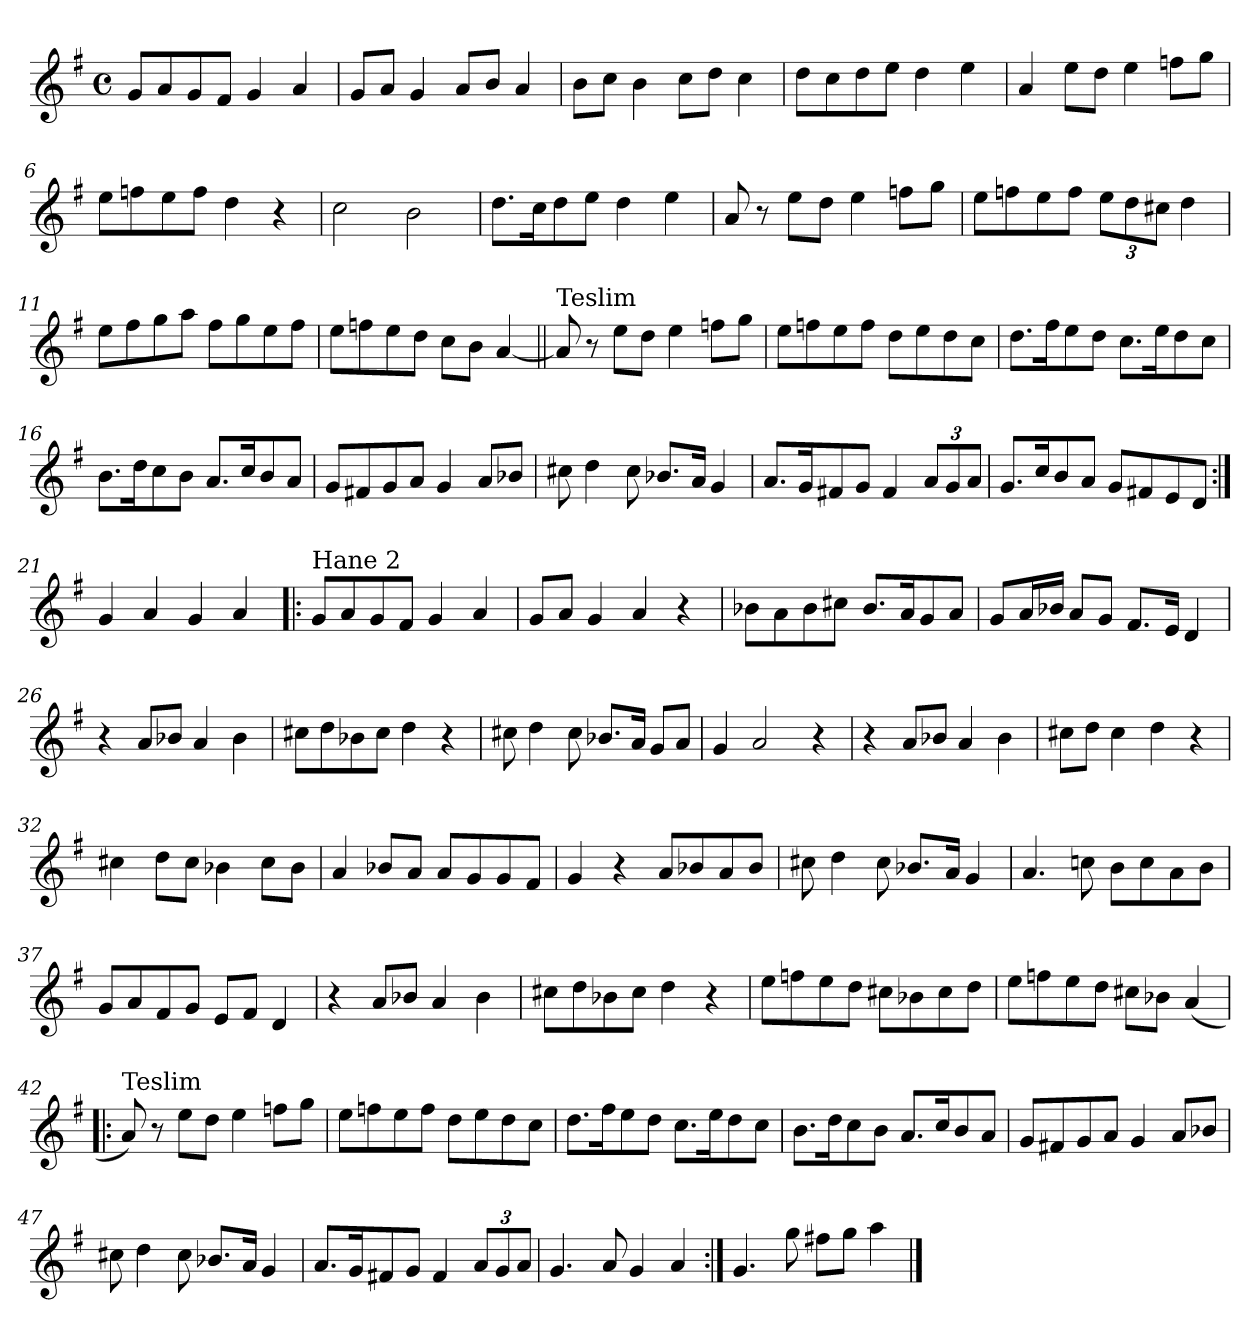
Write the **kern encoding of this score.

**kern
*part1
*staff1
*clefG2
*k[f#]
*G:
*M4/4
*met(c)
=1
8g/L
8a/
8g/
8f#/J
4g/
4a/
=2
8g/L
8a/J
4g/
8a/L
8b/J
4a/
=3
8b\L
8cc\J
4b\
8cc\L
8dd\J
4cc\
=4
8dd\L
8cc\
8dd\
8ee\J
4dd\
4ee\
!!LO:LB:g=z
=5
4a/
8ee\L
8dd\J
4ee\
8ffn\L
8gg\J
=6
8ee\L
8ffn\
8ee\
8ff\J
4dd\
4r
=7
2cc\
2b\
=8
8.dd\L
16cc\K
8dd\
8ee\J
4dd\
4ee\
=9
8a/
8r
8ee\L
8dd\J
4ee\
8ffn\L
8gg\J
!!LO:LB:g=z
=10
8ee\L
8ffn\
8ee\
8ff\J
*Xbrackettup
12ee\L
12dd\
12cc#X\J
4dd\
=11
8ee\L
8ff#\
8gg\
8aa\J
8ff#\L
8gg\
8ee\
8ff#\J
=12
8ee\L
8ffn\
8ee\
8dd\J
8cc\L
8b\J
[4a/
=13||
!LO:TX:a:t=Teslim
8a/]
8r
8ee\L
8dd\J
4ee\
8ffn\L
8gg\J
!!LO:LB:g=z
=14
8ee\L
8ffn\
8ee\
8ff\J
8dd\L
8ee\
8dd\
8cc\J
=15
8.dd\L
16ff#\K
8ee\
8dd\J
8.cc\L
16ee\K
8dd\
8cc\J
=16
8.b\L
16dd\K
8cc\
8b\J
8.a/L
16cc/K
8b/
8a/J
=17
8g/L
8f#X/
8g/
8a/J
4g/
8a/L
8b-X/J
!!LO:LB:g=z
=18
8cc#X\
4dd\
8cc#\
8.b-X/L
16a/Jk
4g/
=19
8.a/L
16g/K
8f#X/
8g/J
4f#/
12a/L
12g/
12a/J
=20
8.g/L
16cc/K
8b/
8a/J
8g/L
8f#X/
8e/
8d/J
=21:|!
4g/
4a/
4g/
4a/
=22!|:
!LO:TX:a:t=Hane 2
8g/L
8a/
8g/
8f#/J
4g/
4a/
!!LO:LB:g=z
=23
8g/L
8a/J
4g/
4a/
4r
=24
8b-X\L
8a\
8b-\
8cc#X\J
8.b-/L
16a/K
8g/
8a/J
=25
8g/L
16a/L
16b-X/JJ
8a/L
8g/J
8.f#/L
16e/Jk
4d/
=26
4r
8a/L
8b-X/J
4a/
4b-\
=27
8cc#X\L
8dd\
8b-X\
8cc#\J
4dd\
4r
!!LO:LB:g=z
=28
8cc#X\
4dd\
8cc#\
8.b-X/L
16a/Jk
8g/L
8a/J
=29
4g/
2a/
4r
=30
4r
8a/L
8b-X/J
4a/
4b-\
=31
8cc#X\L
8dd\J
4cc#\
4dd\
4r
=32
4cc#X\
8dd\L
8cc#\J
4b-X\
8cc#\L
8b-\J
!!LO:LB:g=z
=33
4a/
8b-X/L
8a/J
8a/L
8g/
8g/
8f#/J
=34
4g/
4r
8a/L
8b-X/
8a/
8b-/J
=35
8cc#X\
4dd\
8cc#\
8.b-X/L
16a/Jk
4g/
=36
4.a/
8ccn\
8b\L
8cc\
8a\
8b\J
=37
8g/L
8a/
8f#/
8g/J
8e/L
8f#/J
4d/
!!LO:LB:g=z
=38
4r
8a/L
8b-X/J
4a/
4b-\
=39
8cc#X\L
8dd\
8b-X\
8cc#\J
4dd\
4r
=40
8ee\L
8ffn\
8ee\
8dd\J
8cc#X\L
8b-X\
8cc#\
8dd\J
!!LO:PB:g=z
=41
8ee\L
8ffn\
8ee\
8dd\J
8cc#X\L
8b-X\J
(<4a/
=42!|:
!LO:TX:a:t=Teslim
8a/)
8r
8ee\L
8dd\J
4ee\
8ffn\L
8gg\J
=43
8ee\L
8ffn\
8ee\
8ff\J
8dd\L
8ee\
8dd\
8cc\J
=44
8.dd\L
16ff#\K
8ee\
8dd\J
8.cc\L
16ee\K
8dd\
8cc\J
=45
8.b\L
16dd\K
8cc\
8b\J
8.a/L
16cc/K
8b/
8a/J
!!LO:LB:g=z
=46
8g/L
8f#X/
8g/
8a/J
4g/
8a/L
8b-X/J
=47
8cc#X\
4dd\
8cc#\
8.b-X/L
16a/Jk
4g/
=48
8.a/L
16g/K
8f#X/
8g/J
4f#/
12a/L
12g/
12a/J
=49
4.g/
8a/
4g/
4a/
=50:|!
4.g/
8gg\
8ff#X\L
8gg\J
4aa\
==
*-
